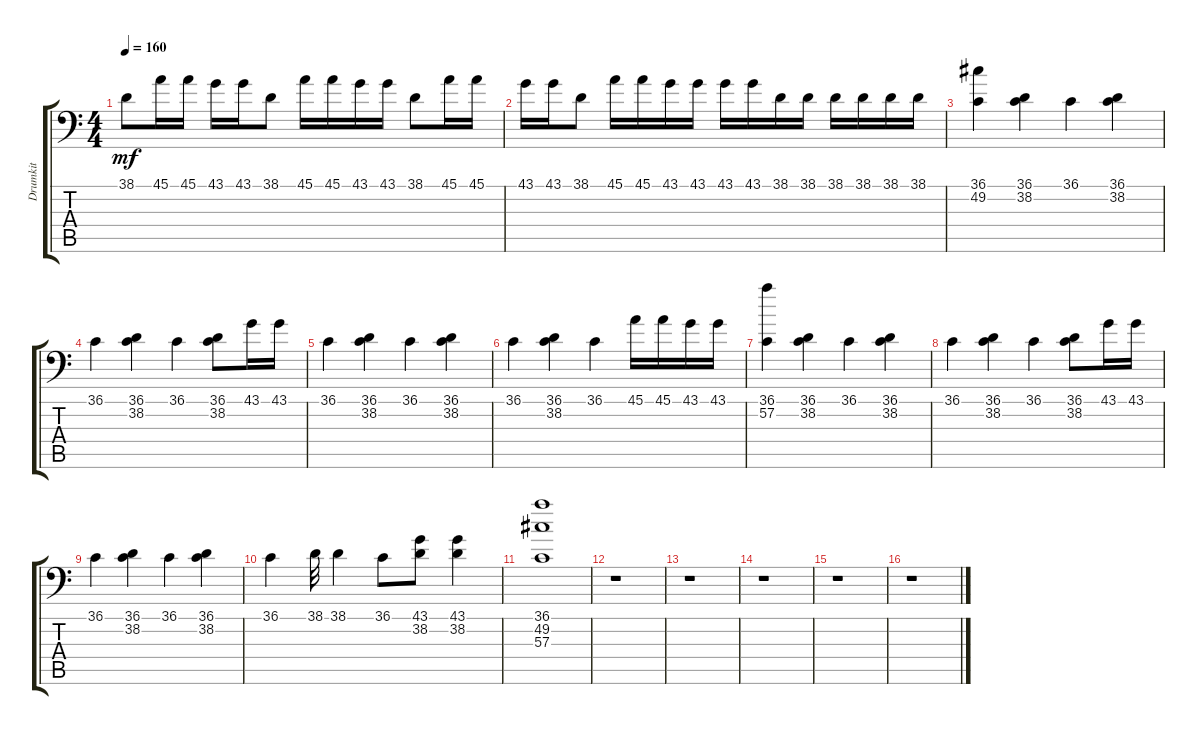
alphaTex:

\track ("Drumkit" "Drumkit") {instrument acousticgrandpiano}
\staff {score tabs}
\tuning (C-1 C-1 C-1 C-1 C-1 C-1) {hide}
\ts (4 4)
\tempo 160
\clef f4
\ks c
38.1.8{dy mf} 45.1.16 45.1.16 43.1.16 43.1.16 38.1.8 45.1.16 45.1.16 43.1.16 43.1.16 38.1.8 45.1.16 45.1.16 |
43.1.16 43.1.16 38.1.8 45.1.16 45.1.16 43.1.16 43.1.16 43.1.16 43.1.16 38.1.16 38.1.16 38.1.16 38.1.16 38.1.16 38.1.16 |
(36.1 49.2).4 (36.1 38.2).4 36.1.4 (36.1 38.2).4 |
36.1.4 (36.1 38.2).4 36.1.4 (36.1 38.2).8 43.1.16 43.1.16 |
36.1.4 (36.1 38.2).4 36.1.4 (36.1 38.2).4 |
36.1.4 (36.1 38.2).4 36.1.4 45.1.16 45.1.16 43.1.16 43.1.16 |
(36.1 57.2).4 (36.1 38.2).4 36.1.4 (36.1 38.2).4 |
36.1.4 (36.1 38.2).4 36.1.4 (36.1 38.2).8 43.1.16 43.1.16 |
36.1.4 (36.1 38.2).4 36.1.4 (36.1 38.2).4 |
36.1.4 38.1.32 38.1.4 36.1.8 (43.1 38.2).8 (43.1 38.2).4 |
(36.1 49.2 57.3).1 |
r.1 |
r.1 |
r.1 |
r.1 |
r.1
